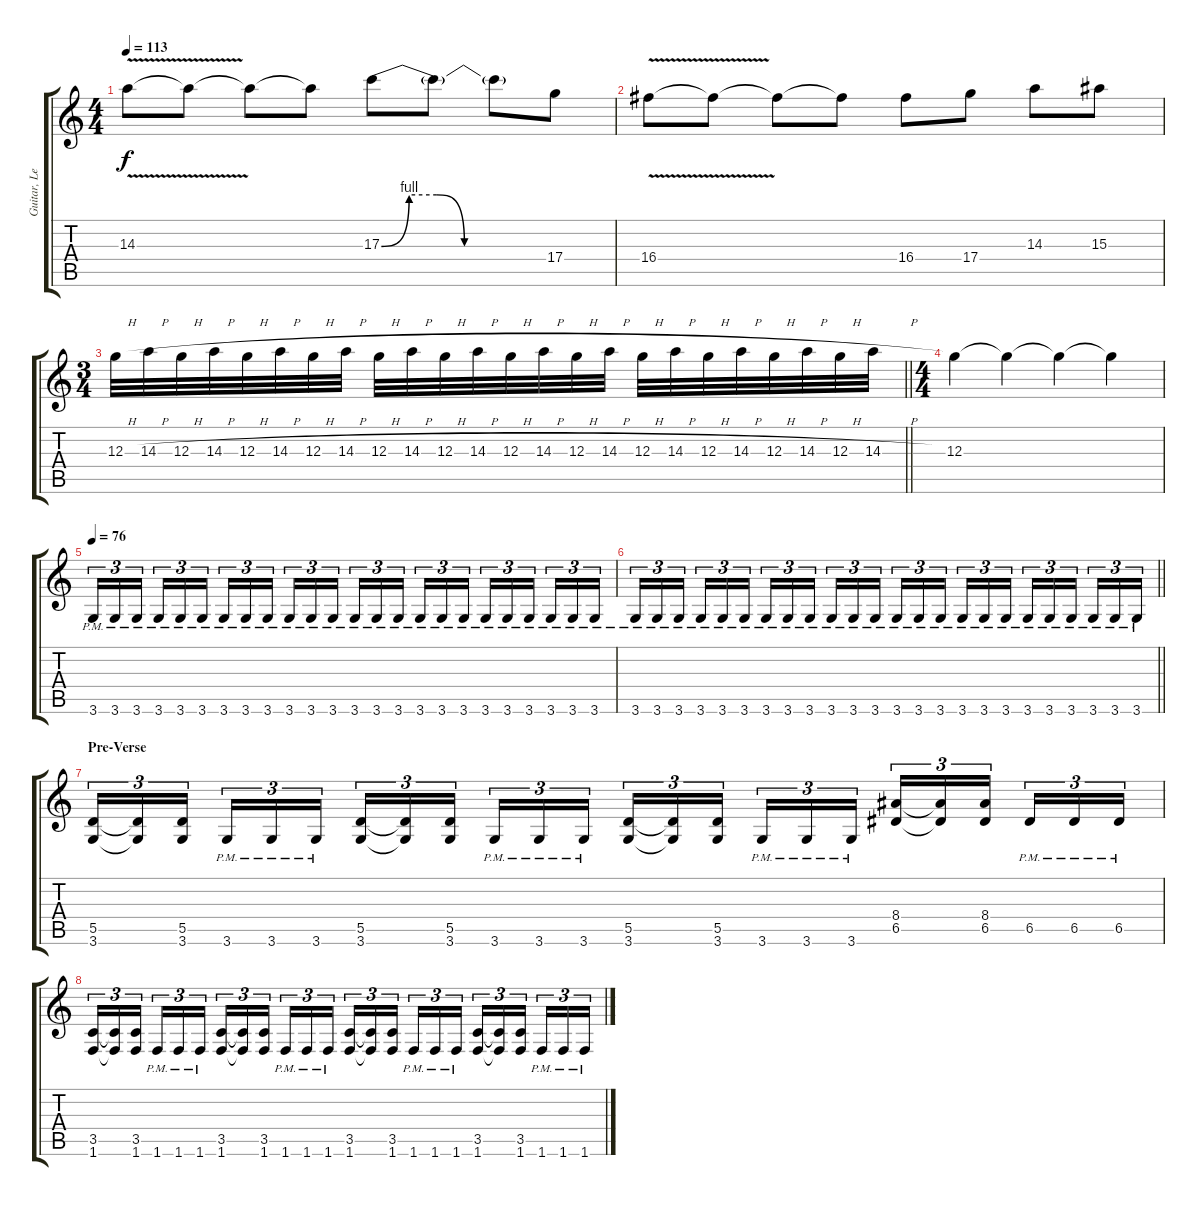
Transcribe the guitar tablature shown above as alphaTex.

\track ("Guitar, Lead" "Guitar, Le") {instrument distortionguitar}
\staff {score tabs}
\tuning (E4 B3 G3 D3 A2 E2) {hide}
\ts (4 4)
\tempo 113
\clef g2
\ks c
14.3{v}.8{dy f} 14.3{t}.8 14.3{t}.8 14.3{t}.8 17.3{be (custom 0 0 10 4 20 4 30 0 60 0)}.8 17.3{t}.8 17.3{t}.8 17.4.8 |
16.4{v}.8 16.4{t}.8 16.4{t}.8 16.4{t}.8 16.4.8 17.4.8 14.3.8 15.3.8 |
\ts (3 4)
\barLineRight lightlight
12.3{h}.32 14.3{h}.32 12.3{h}.32 14.3{h}.32 12.3{h}.32 14.3{h}.32 12.3{h}.32 14.3{h}.32 12.3{h}.32 14.3{h}.32 12.3{h}.32 14.3{h}.32 12.3{h}.32 14.3{h}.32 12.3{h}.32 14.3{h}.32 12.3{h}.32 14.3{h}.32 12.3{h}.32 14.3{h}.32 12.3{h}.32 14.3{h}.32 12.3{h}.32 14.3{h}.32 |
\ts (4 4)
12.3.4 12.3{t}.4 12.3{t}.4 12.3{t}.4 |
\tempo 76
3.6{pm}.16{tu (3 2)} 3.6{pm}.16{tu (3 2)} 3.6{pm}.16{tu (3 2) beam splitsecondary} 3.6{pm}.16{tu (3 2)} 3.6{pm}.16{tu (3 2)} 3.6{pm}.16{tu (3 2)} 3.6{pm}.16{tu (3 2)} 3.6{pm}.16{tu (3 2)} 3.6{pm}.16{tu (3 2) beam splitsecondary} 3.6{pm}.16{tu (3 2)} 3.6{pm}.16{tu (3 2)} 3.6{pm}.16{tu (3 2)} 3.6{pm}.16{tu (3 2)} 3.6{pm}.16{tu (3 2)} 3.6{pm}.16{tu (3 2) beam splitsecondary} 3.6{pm}.16{tu (3 2)} 3.6{pm}.16{tu (3 2)} 3.6{pm}.16{tu (3 2)} 3.6{pm}.16{tu (3 2)} 3.6{pm}.16{tu (3 2)} 3.6{pm}.16{tu (3 2) beam splitsecondary} 3.6{pm}.16{tu (3 2)} 3.6{pm}.16{tu (3 2)} 3.6{pm}.16{tu (3 2)} |
\barLineRight lightlight
3.6{pm}.16{tu (3 2)} 3.6{pm}.16{tu (3 2)} 3.6{pm}.16{tu (3 2) beam splitsecondary} 3.6{pm}.16{tu (3 2)} 3.6{pm}.16{tu (3 2)} 3.6{pm}.16{tu (3 2)} 3.6{pm}.16{tu (3 2)} 3.6{pm}.16{tu (3 2)} 3.6{pm}.16{tu (3 2) beam splitsecondary} 3.6{pm}.16{tu (3 2)} 3.6{pm}.16{tu (3 2)} 3.6{pm}.16{tu (3 2)} 3.6{pm}.16{tu (3 2)} 3.6{pm}.16{tu (3 2)} 3.6{pm}.16{tu (3 2) beam splitsecondary} 3.6{pm}.16{tu (3 2)} 3.6{pm}.16{tu (3 2)} 3.6{pm}.16{tu (3 2)} 3.6{pm}.16{tu (3 2)} 3.6{pm}.16{tu (3 2)} 3.6{pm}.16{tu (3 2) beam splitsecondary} 3.6{pm}.16{tu (3 2)} 3.6{pm}.16{tu (3 2)} 3.6{pm}.16{tu (3 2)} |
\section ("" "Pre-Verse")
(5.5 3.6).16{tu (3 2)} (5.5{t} 3.6{t}).16{tu (3 2)} (5.5 3.6).16{tu (3 2) beam splitsecondary} 3.6{pm}.16{tu (3 2)} 3.6{pm}.16{tu (3 2)} 3.6{pm}.16{tu (3 2)} (5.5 3.6).16{tu (3 2)} (5.5{t} 3.6{t}).16{tu (3 2)} (5.5 3.6).16{tu (3 2) beam splitsecondary} 3.6{pm}.16{tu (3 2)} 3.6{pm}.16{tu (3 2)} 3.6{pm}.16{tu (3 2)} (5.5 3.6).16{tu (3 2)} (5.5{t} 3.6{t}).16{tu (3 2)} (5.5 3.6).16{tu (3 2) beam splitsecondary} 3.6{pm}.16{tu (3 2)} 3.6{pm}.16{tu (3 2)} 3.6{pm}.16{tu (3 2)} (8.4 6.5).16{tu (3 2)} (8.4{t} 6.5{t}).16{tu (3 2)} (8.4 6.5).16{tu (3 2) beam splitsecondary} 6.5{pm}.16{tu (3 2)} 6.5{pm}.16{tu (3 2)} 6.5{pm}.16{tu (3 2)} |
(3.5 1.6).16{tu (3 2)} (3.5{t} 1.6{t}).16{tu (3 2)} (3.5 1.6).16{tu (3 2) beam splitsecondary} 1.6{pm}.16{tu (3 2)} 1.6{pm}.16{tu (3 2)} 1.6{pm}.16{tu (3 2)} (3.5 1.6).16{tu (3 2)} (3.5{t} 1.6{t}).16{tu (3 2)} (3.5 1.6).16{tu (3 2) beam splitsecondary} 1.6{pm}.16{tu (3 2)} 1.6{pm}.16{tu (3 2)} 1.6{pm}.16{tu (3 2)} (3.5 1.6).16{tu (3 2)} (3.5{t} 1.6{t}).16{tu (3 2)} (3.5 1.6).16{tu (3 2) beam splitsecondary} 1.6{pm}.16{tu (3 2)} 1.6{pm}.16{tu (3 2)} 1.6{pm}.16{tu (3 2)} (3.5 1.6).16{tu (3 2)} (3.5{t} 1.6{t}).16{tu (3 2)} (3.5 1.6).16{tu (3 2) beam splitsecondary} 1.6{pm}.16{tu (3 2)} 1.6{pm}.16{tu (3 2)} 1.6{pm}.16{tu (3 2)}
